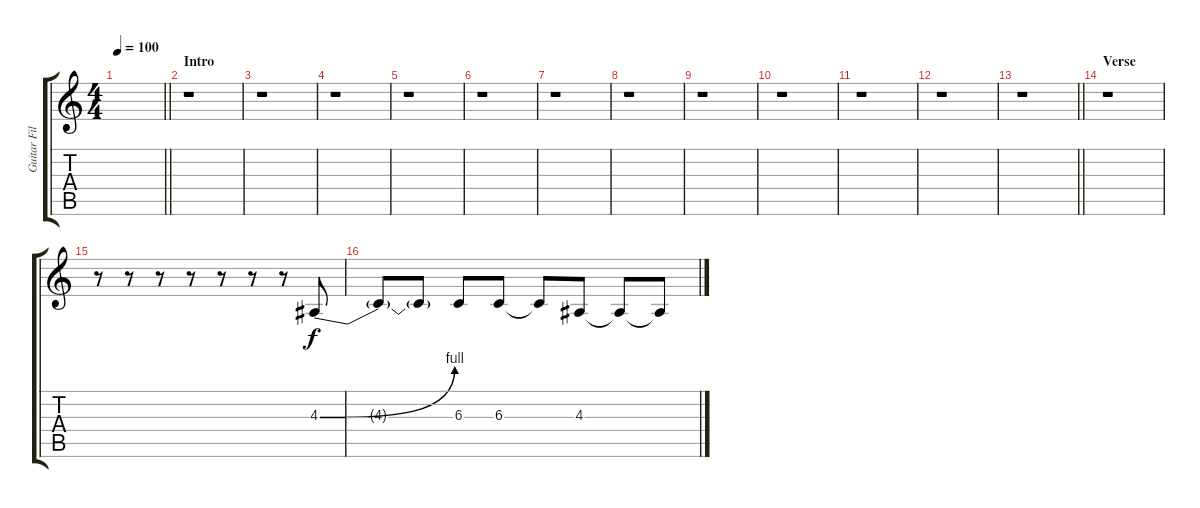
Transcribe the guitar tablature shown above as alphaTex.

\track ("Guitar Fills 2" "Guitar Fil") {instrument pad4choir}
\staff {score tabs}
\tuning (Eb4 Bb3 Gb3 Db3 Ab2 Eb2) {hide}
\ts (4 4)
\tempo 100
\clef g2
\barLineRight lightlight
\ks c
|
\section ("" "Intro")
r.1 |
r.1 |
r.1 |
r.1 |
r.1 |
r.1 |
r.1 |
r.1 |
r.1 |
r.1 |
r.1 |
\barLineRight lightlight
r.1 |
\section ("" "Verse")
r.1 |
r.8 r.8 r.8 r.8 r.8 r.8 r.8 4.3{be (bend 0 0 60 4)}.8 |
4.3{t}.8 4.3{t}.8 6.3.8 6.3.8 6.3{t}.8 4.3.8 4.3{t}.8 4.3{t}.8
